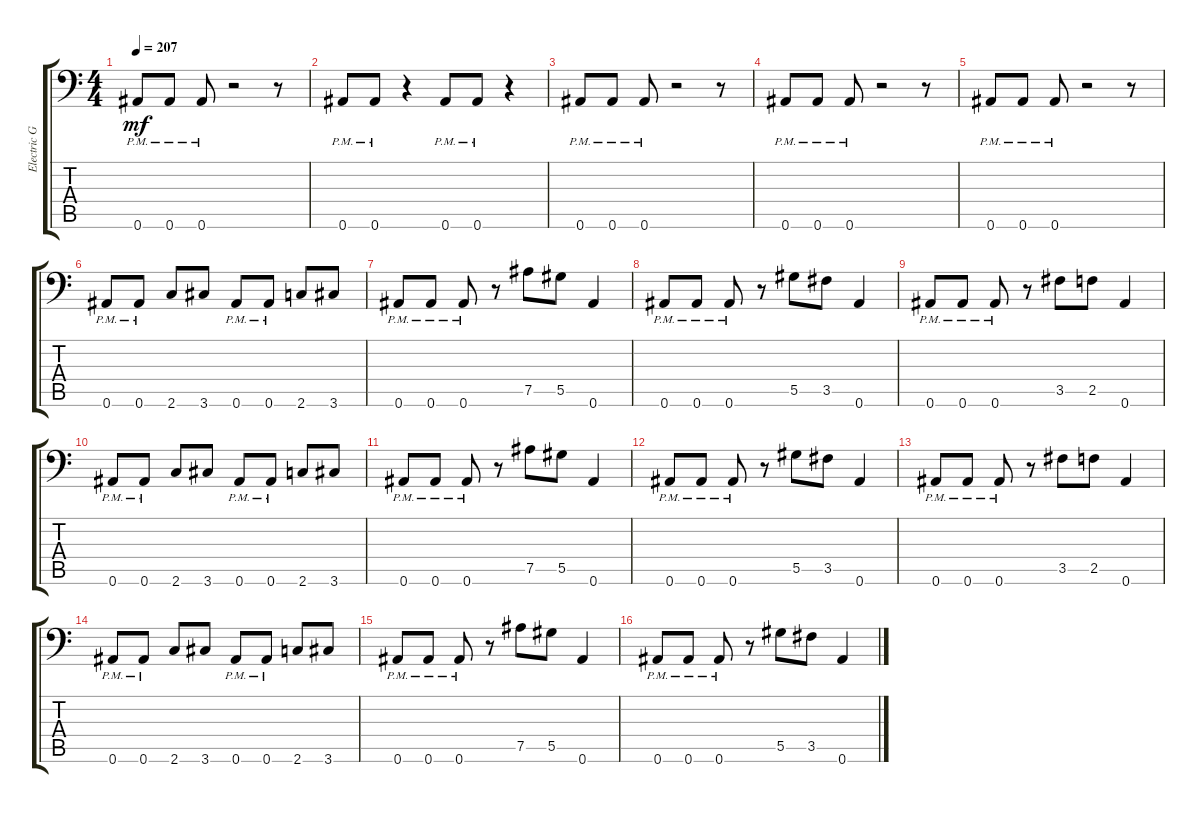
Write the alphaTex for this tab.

\track ("Electric Guitar 2" "Electric G") {instrument distortionguitar}
\staff {score tabs}
\tuning (Bb3 F3 Db3 Ab2 Eb2 Bb1) {hide}
\ts (4 4)
\tempo 207
\clef f4
\ks c
0.6{pm}.8{dy mf} 0.6{pm}.8 0.6{pm}.8 r.2 r.8 |
0.6{pm}.8 0.6{pm}.8 r.4 0.6{pm}.8 0.6{pm}.8 r.4 |
0.6{pm}.8 0.6{pm}.8 0.6{pm}.8 r.2 r.8 |
0.6{pm}.8 0.6{pm}.8 0.6{pm}.8 r.2 r.8 |
0.6{pm}.8 0.6{pm}.8 0.6{pm}.8 r.2 r.8 |
0.6{pm}.8 0.6{pm}.8 2.6.8 3.6.8 0.6{pm}.8 0.6{pm}.8 2.6.8 3.6.8 |
0.6{pm}.8 0.6{pm}.8 0.6{pm}.8 r.8 7.5.8 5.5.8 0.6.4 |
0.6{pm}.8 0.6{pm}.8 0.6{pm}.8 r.8 5.5.8 3.5.8 0.6.4 |
0.6{pm}.8 0.6{pm}.8 0.6{pm}.8 r.8 3.5.8 2.5.8 0.6.4 |
0.6{pm}.8 0.6{pm}.8 2.6.8 3.6.8 0.6{pm}.8 0.6{pm}.8 2.6.8 3.6.8 |
0.6{pm}.8 0.6{pm}.8 0.6{pm}.8 r.8 7.5.8 5.5.8 0.6.4 |
0.6{pm}.8 0.6{pm}.8 0.6{pm}.8 r.8 5.5.8 3.5.8 0.6.4 |
0.6{pm}.8 0.6{pm}.8 0.6{pm}.8 r.8 3.5.8 2.5.8 0.6.4 |
0.6{pm}.8 0.6{pm}.8 2.6.8 3.6.8 0.6{pm}.8 0.6{pm}.8 2.6.8 3.6.8 |
0.6{pm}.8 0.6{pm}.8 0.6{pm}.8 r.8 7.5.8 5.5.8 0.6.4 |
0.6{pm}.8 0.6{pm}.8 0.6{pm}.8 r.8 5.5.8 3.5.8 0.6.4
